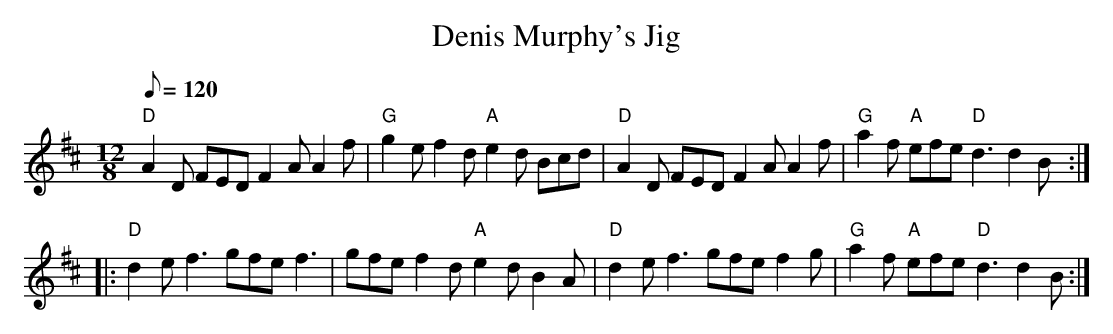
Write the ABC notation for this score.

X:1
T:Denis Murphy's Jig
M:12/8
L:1/8
Q:120
K:D
"D"A2D FED F2A A2f|"G"g2ef2d "A"e2d Bcd|
"D"A2D FED F2A A2f|"G"a2f "A"efe "D"d3 d2B::!
"D"d2e f3 gfe f3|gfe f2d "A"e2d B2A
|"D"d2e f3 gfe f2g|"G"a2f "A"efe "D"d3 d2B:|
